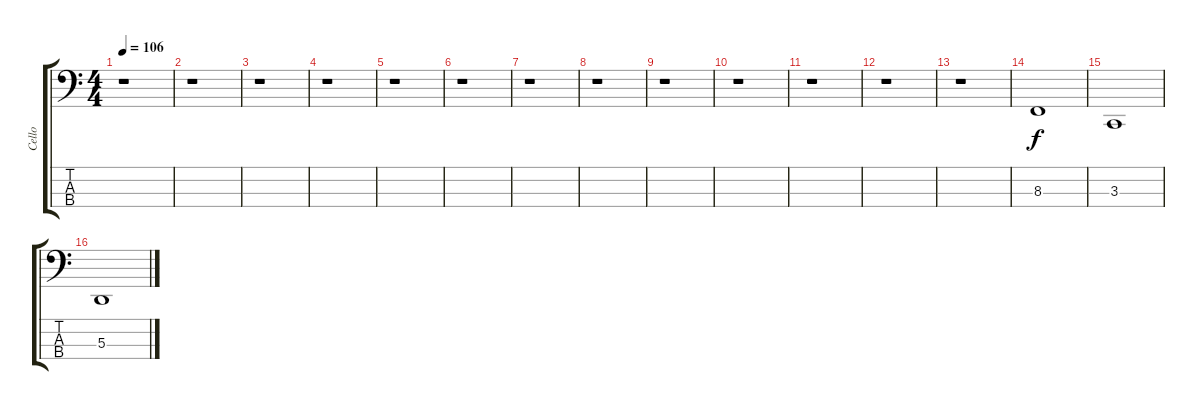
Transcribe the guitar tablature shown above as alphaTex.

\track ("Cello" "Cello") {instrument cello}
\staff {score tabs}
\tuning (G2 D2 A1 E1) {hide}
\ts (4 4)
\tempo 106
\clef f4
\ks c
r.1{dy f instrument cello} |
r.1 |
r.1 |
r.1 |
r.1 |
r.1 |
r.1 |
r.1 |
r.1 |
r.1 |
r.1 |
r.1 |
r.1 |
8.3.1 |
3.3.1 |
5.3.1
